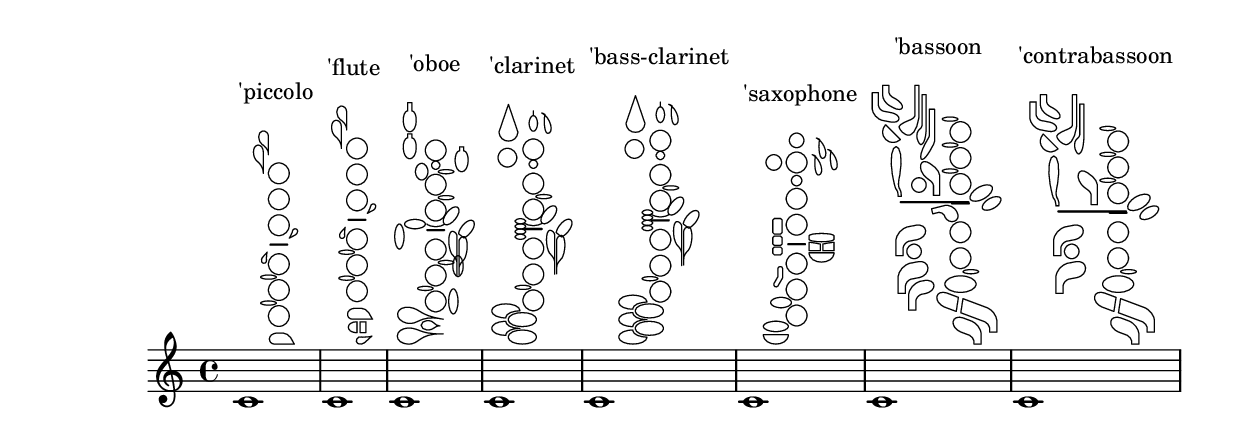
% DO NOT EDIT this file manually; it is automatically
% generated from Documentation/snippets/new
% Make any changes in Documentation/snippets/new/
% and then run scripts/auxiliar/makelsr.py
%
% This file is in the public domain.
%% Note: this file works from version 2.13.51
\version "2.14.0"

\header {
%%%    Translation of GIT committish: 59caa3adce63114ca7972d18f95d4aadc528ec3d
  texidoces = "
El fragmento de música que aparece a continuación presenta todos los
diagramas de viento madera que se encuentran definidos en LilyPond por
el momento.

"
  doctitlees = "Listado de los diagramas para viento madera"

%%%    Translation of GIT committish: ab9e3136d78bfaf15cc6d77ed1975d252c3fe506


  texidocde="
Folgende Noten zeige alle Holzbläserdiagramme, die für LilyPond
definiert sind.

"
  doctitlede = "Liste der Holzbläserdiagramme"


%% Translation of GIT committish: 496c48f1f2e4d345ae3637b2c38ec748a55cda1d
  texidocfr = "
Voici la liste des différents instruments à vent de la section des bois
dont les doigtés sont disponibles à ce jour.
"
  doctitlefr = "Liste des diagrammes de doigtés pour bois"


  lsrtags="winds"
  texidoc="
The following music shows all of the woodwind diagrams currently
defined in LilyPond.
"
  doctitle = "Woodwind diagrams listing"

} % begin verbatim


\relative c' {
  \textLengthOn
  c1^
  \markup {
    \center-column {
      'piccolo
      " "
       \woodwind-diagram
                  #'piccolo
                  #'()
    }
  }

  c1^
  \markup {
    \center-column {
       'flute
       " "
       \woodwind-diagram
          #'flute
          #'()
    }
  }
  c1^\markup {
    \center-column {
      'oboe
      " "
      \woodwind-diagram
        #'oboe
        #'()
    }
  }

  c1^\markup {
    \center-column {
      'clarinet
      " "
      \woodwind-diagram
        #'clarinet
        #'()
    }
  }

  c1^\markup {
    \center-column {
      'bass-clarinet
      " "
      \woodwind-diagram
        #'bass-clarinet
        #'()
    }
  }

  c1^\markup {
    \center-column {
      'saxophone
      " "
      \woodwind-diagram
        #'saxophone
        #'()
    }
  }

  c1^\markup {
    \center-column {
      'bassoon
      " "
      \woodwind-diagram
        #'bassoon
        #'()
    }
  }

  c1^\markup {
    \center-column {
      'contrabassoon
      " "
      \woodwind-diagram
        #'contrabassoon
        #'()
    }
  }
}
